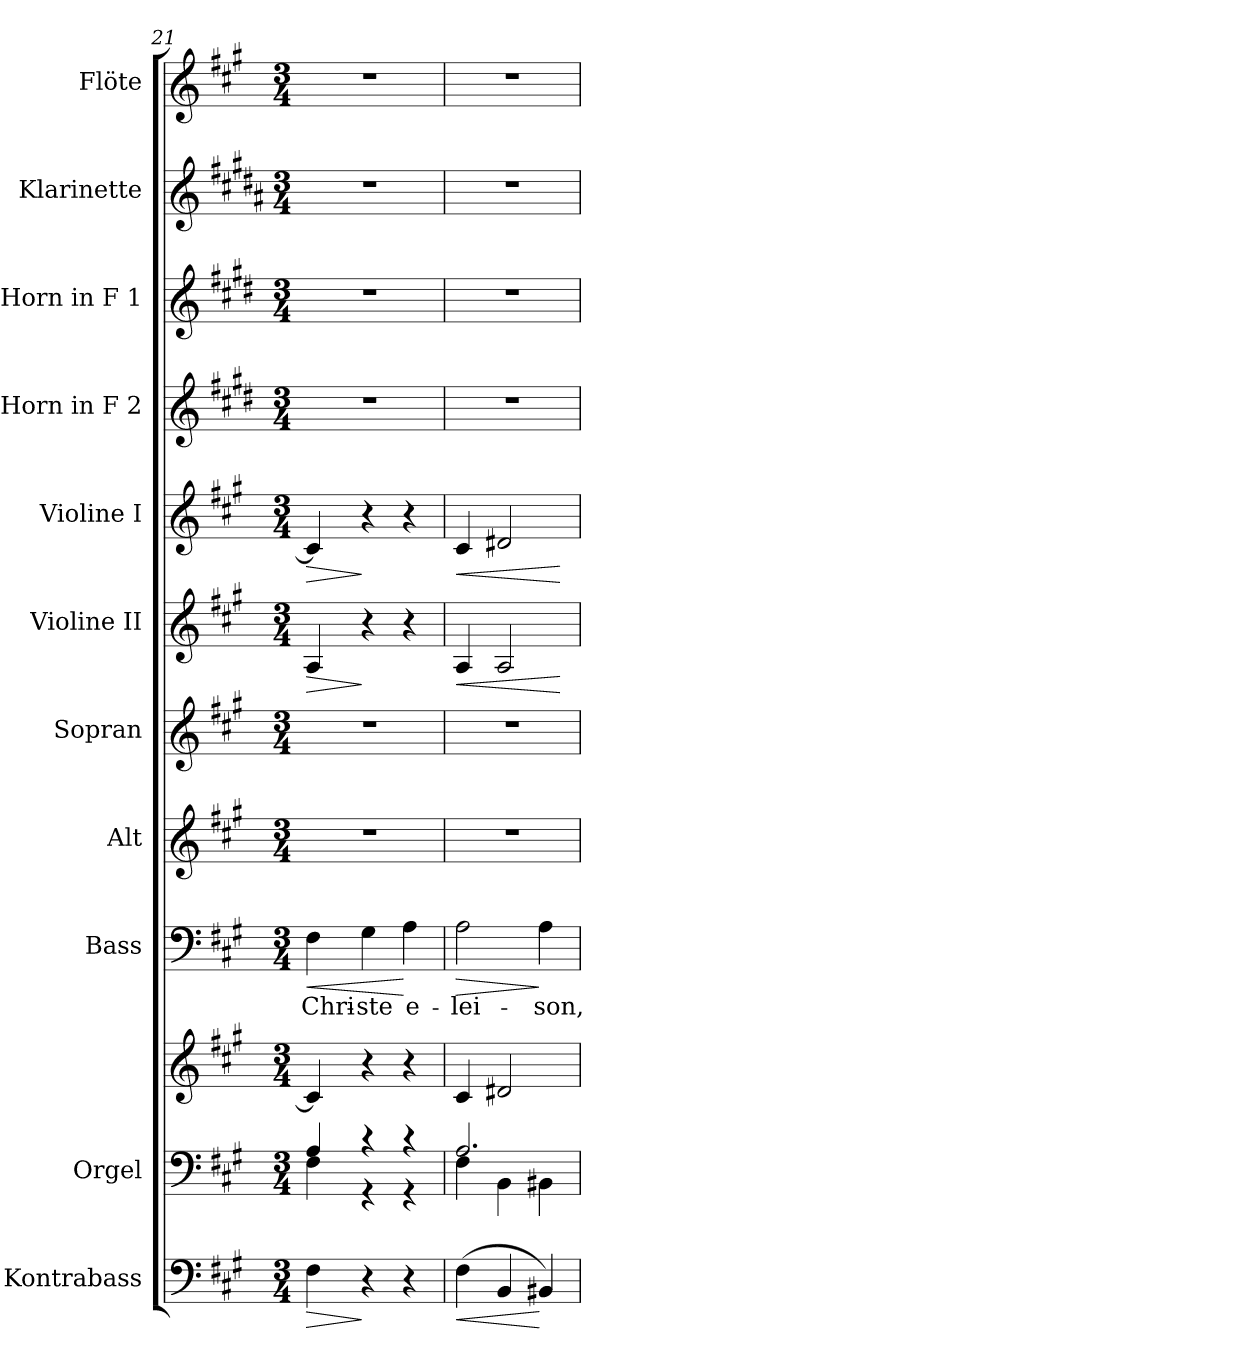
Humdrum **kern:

**kern	**dynam	**kern	**kern	**kern	**text	**dynam	**kern	**kern	**kern	**dynam	**kern	**dynam	**kern	**kern	**kern	**kern
*part11	*part11	*part10	*part10	*part9	*part9	*part9	*part8	*part7	*part6	*part6	*part5	*part5	*part4	*part3	*part2	*part1
*staff12	*staff12	*staff11	*staff10	*staff9	*staff9	*staff9	*staff8	*staff7	*staff6	*staff6	*staff5	*staff5	*staff4	*staff3	*staff2	*staff1
*I"Kontrabass	*	*I"Orgel	*	*I"Bass	*	*	*I"Alt	*I"Sopran	*I"Violine II	*	*I"Violine I	*	*I"Horn in F 2	*I"Horn in F 1	*I"Klarinette	*I"Flöte
*I'Kb.	*	*I'Org.	*	*I'B.	*	*	*I'A.	*I'S.	*I'Vl. II	*	*I'Vl. I	*	*	*	*I'Kl.	*I'Fl.
!!LO:PB:g=z
*clefF4	*	*clefF4	*clefG2	*clefF4	*	*	*clefG2	*clefG2	*clefG2	*	*clefG2	*	*clefG2	*clefG2	*clefG2	*clefG2
*ITrd7c12	*	*	*	*	*	*	*	*	*	*	*	*	*ITrd4c7	*ITrd4c7	*ITrd1c2	*
*k[f#c#g#]	*	*k[f#c#g#]	*k[f#c#g#]	*k[f#c#g#]	*	*	*k[f#c#g#]	*k[f#c#g#]	*k[f#c#g#]	*	*k[f#c#g#]	*	*k[f#c#g#]	*k[f#c#g#]	*k[f#c#g#]	*k[f#c#g#]
*A:	*	*A:	*A:	*A:	*	*	*A:	*A:	*A:	*	*A:	*	*A:	*A:	*A:	*A:
*M3/4	*	*M3/4	*M3/4	*M3/4	*	*	*M3/4	*M3/4	*M3/4	*	*M3/4	*	*M3/4	*M3/4	*M3/4	*M3/4
=21	=21	=21	=21	=21	=21	=21	=21	=21	=21	=21	=21	=21	=21	=21	=21	=21
!	!LO:HP:b	!	!	!	!LO:LY:b	!LO:HP:b	!	!	!	!LO:HP:b	!	!LO:HP:b	!	!	!	!
*	*	*^	*	*	*	*	*	*	*	*	*	*	*	*	*	*
4FF#\	>	4A/	4F#\	4c#/]	4F#\	Chri-	<	2.r	2.r	4A/	>	4c#/]	>	2.r	2.r	2.r	2.r
!	!	!	!	!	!	!LO:LY:b	!	!	!	!	!	!	!	!	!	!	!
4r	]	4r	4r	4r	4G#\	-ste	.	.	.	4r	]	4r	]	.	.	.	.
!	!	!	!	!	!	!LO:LY:b	!	!	!	!	!	!	!	!	!	!	!
4r	.	4r	4r	4r	4A\	e-	[	.	.	4r	.	4r	.	.	.	.	.
=22	=22	=22	=22	=22	=22	=22	=22	=22	=22	=22	=22	=22	=22	=22	=22	=22	=22
!	!LO:HP:b	!	!	!	!	!LO:LY:b	!LO:HP:b	!	!	!	!LO:HP:b	!	!LO:HP:b	!	!	!	!
(>4FF#\	<	2.A/	4F#\	4c#/	2A\	-lei-	>	2.r	2.r	4A/	<	4c#/	<	2.r	2.r	2.r	2.r
4BBB/	.	.	4BB\	2d#X/	.	.	.	.	.	2A/	.	2d#X/	.	.	.	.	.
!	!	!	!	!	!	!LO:LY:b	!	!	!	!	!	!	!	!	!	!	!
4BBB#X/)	[	.	4BB#X\	.	4A\	-son,	]	.	.	.	.	.	.	.	.	.	.
*	*	*v	*v	*	*	*	*	*	*	*	*	*	*	*	*	*	*
.	.	.	.	.	.	.	.	.	.	[	.	[	.	.	.	.
=	=	=	=	=	=	=	=	=	=	=	=	=	=	=	=	=
*-	*-	*-	*-	*-	*-	*-	*-	*-	*-	*-	*-	*-	*-	*-	*-	*-
